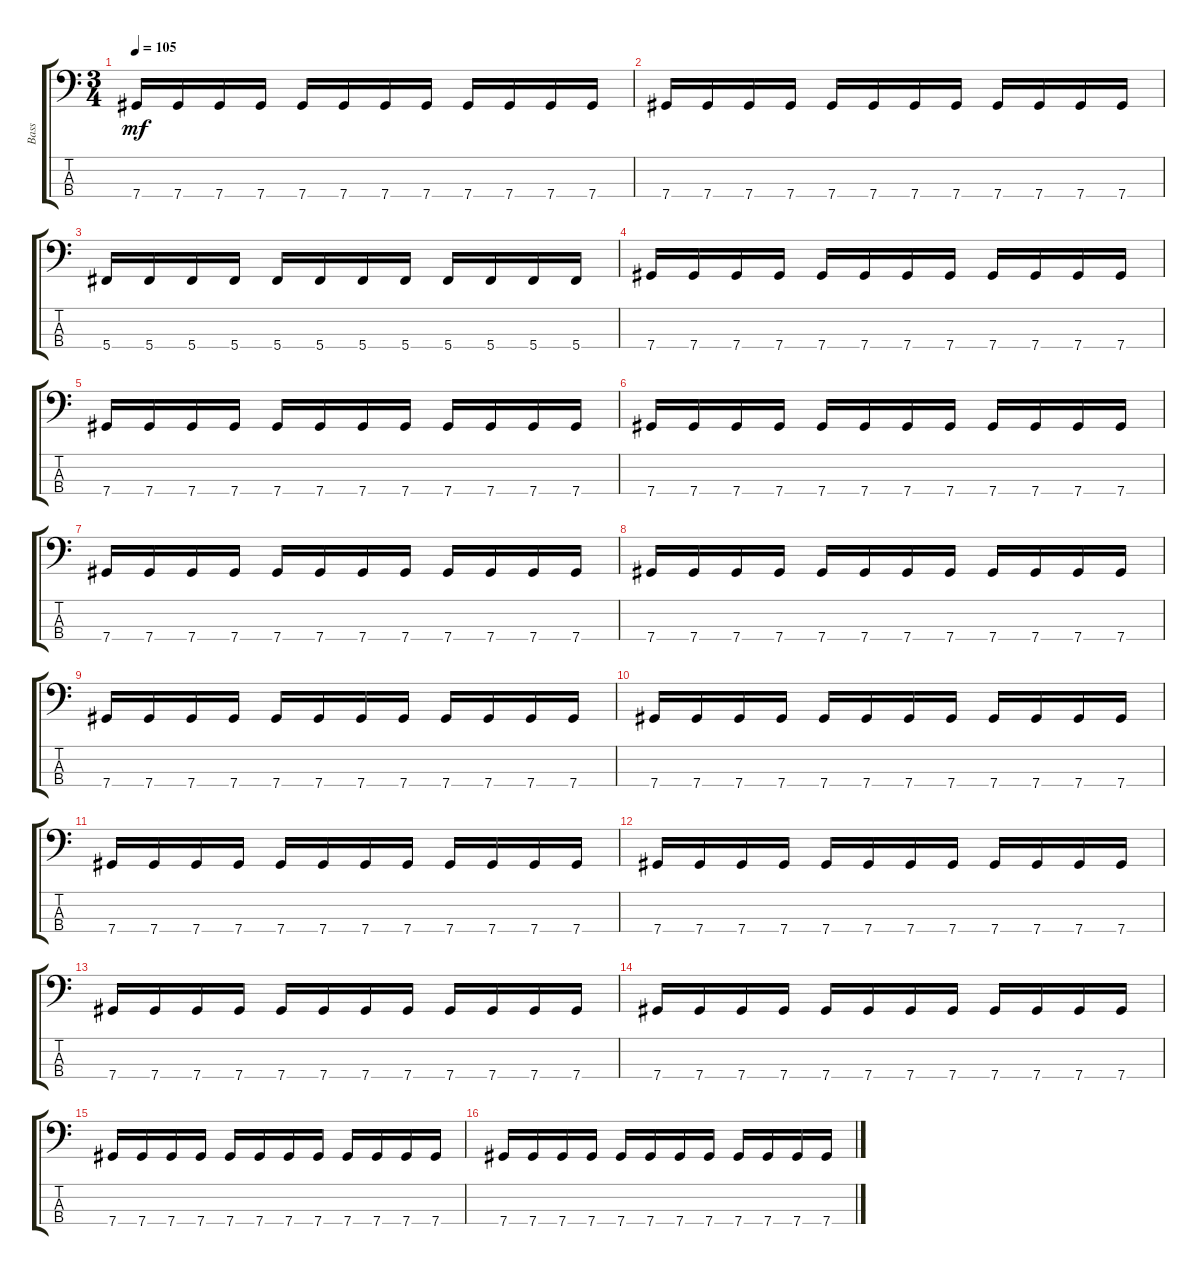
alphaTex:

\track ("Bass" "Bass") {instrument electricbassfinger}
\staff {score tabs}
\tuning (Gb2 Db2 Ab1 Db1) {hide}
\ts (3 4)
\tempo 105
\clef f4
\ks c
7.4.16{dy mf} 7.4.16 7.4.16 7.4.16 7.4.16 7.4.16 7.4.16 7.4.16 7.4.16 7.4.16 7.4.16 7.4.16 |
7.4.16 7.4.16 7.4.16 7.4.16 7.4.16 7.4.16 7.4.16 7.4.16 7.4.16 7.4.16 7.4.16 7.4.16 |
5.4.16 5.4.16 5.4.16 5.4.16 5.4.16 5.4.16 5.4.16 5.4.16 5.4.16 5.4.16 5.4.16 5.4.16 |
7.4.16 7.4.16 7.4.16 7.4.16 7.4.16 7.4.16 7.4.16 7.4.16 7.4.16 7.4.16 7.4.16 7.4.16 |
7.4.16 7.4.16 7.4.16 7.4.16 7.4.16 7.4.16 7.4.16 7.4.16 7.4.16 7.4.16 7.4.16 7.4.16 |
7.4.16 7.4.16 7.4.16 7.4.16 7.4.16 7.4.16 7.4.16 7.4.16 7.4.16 7.4.16 7.4.16 7.4.16 |
7.4.16 7.4.16 7.4.16 7.4.16 7.4.16 7.4.16 7.4.16 7.4.16 7.4.16 7.4.16 7.4.16 7.4.16 |
7.4.16 7.4.16 7.4.16 7.4.16 7.4.16 7.4.16 7.4.16 7.4.16 7.4.16 7.4.16 7.4.16 7.4.16 |
7.4.16 7.4.16 7.4.16 7.4.16 7.4.16 7.4.16 7.4.16 7.4.16 7.4.16 7.4.16 7.4.16 7.4.16 |
7.4.16 7.4.16 7.4.16 7.4.16 7.4.16 7.4.16 7.4.16 7.4.16 7.4.16 7.4.16 7.4.16 7.4.16 |
7.4.16 7.4.16 7.4.16 7.4.16 7.4.16 7.4.16 7.4.16 7.4.16 7.4.16 7.4.16 7.4.16 7.4.16 |
7.4.16 7.4.16 7.4.16 7.4.16 7.4.16 7.4.16 7.4.16 7.4.16 7.4.16 7.4.16 7.4.16 7.4.16 |
7.4.16 7.4.16 7.4.16 7.4.16 7.4.16 7.4.16 7.4.16 7.4.16 7.4.16 7.4.16 7.4.16 7.4.16 |
7.4.16 7.4.16 7.4.16 7.4.16 7.4.16 7.4.16 7.4.16 7.4.16 7.4.16 7.4.16 7.4.16 7.4.16 |
7.4.16 7.4.16 7.4.16 7.4.16 7.4.16 7.4.16 7.4.16 7.4.16 7.4.16 7.4.16 7.4.16 7.4.16 |
7.4.16 7.4.16 7.4.16 7.4.16 7.4.16 7.4.16 7.4.16 7.4.16 7.4.16 7.4.16 7.4.16 7.4.16
